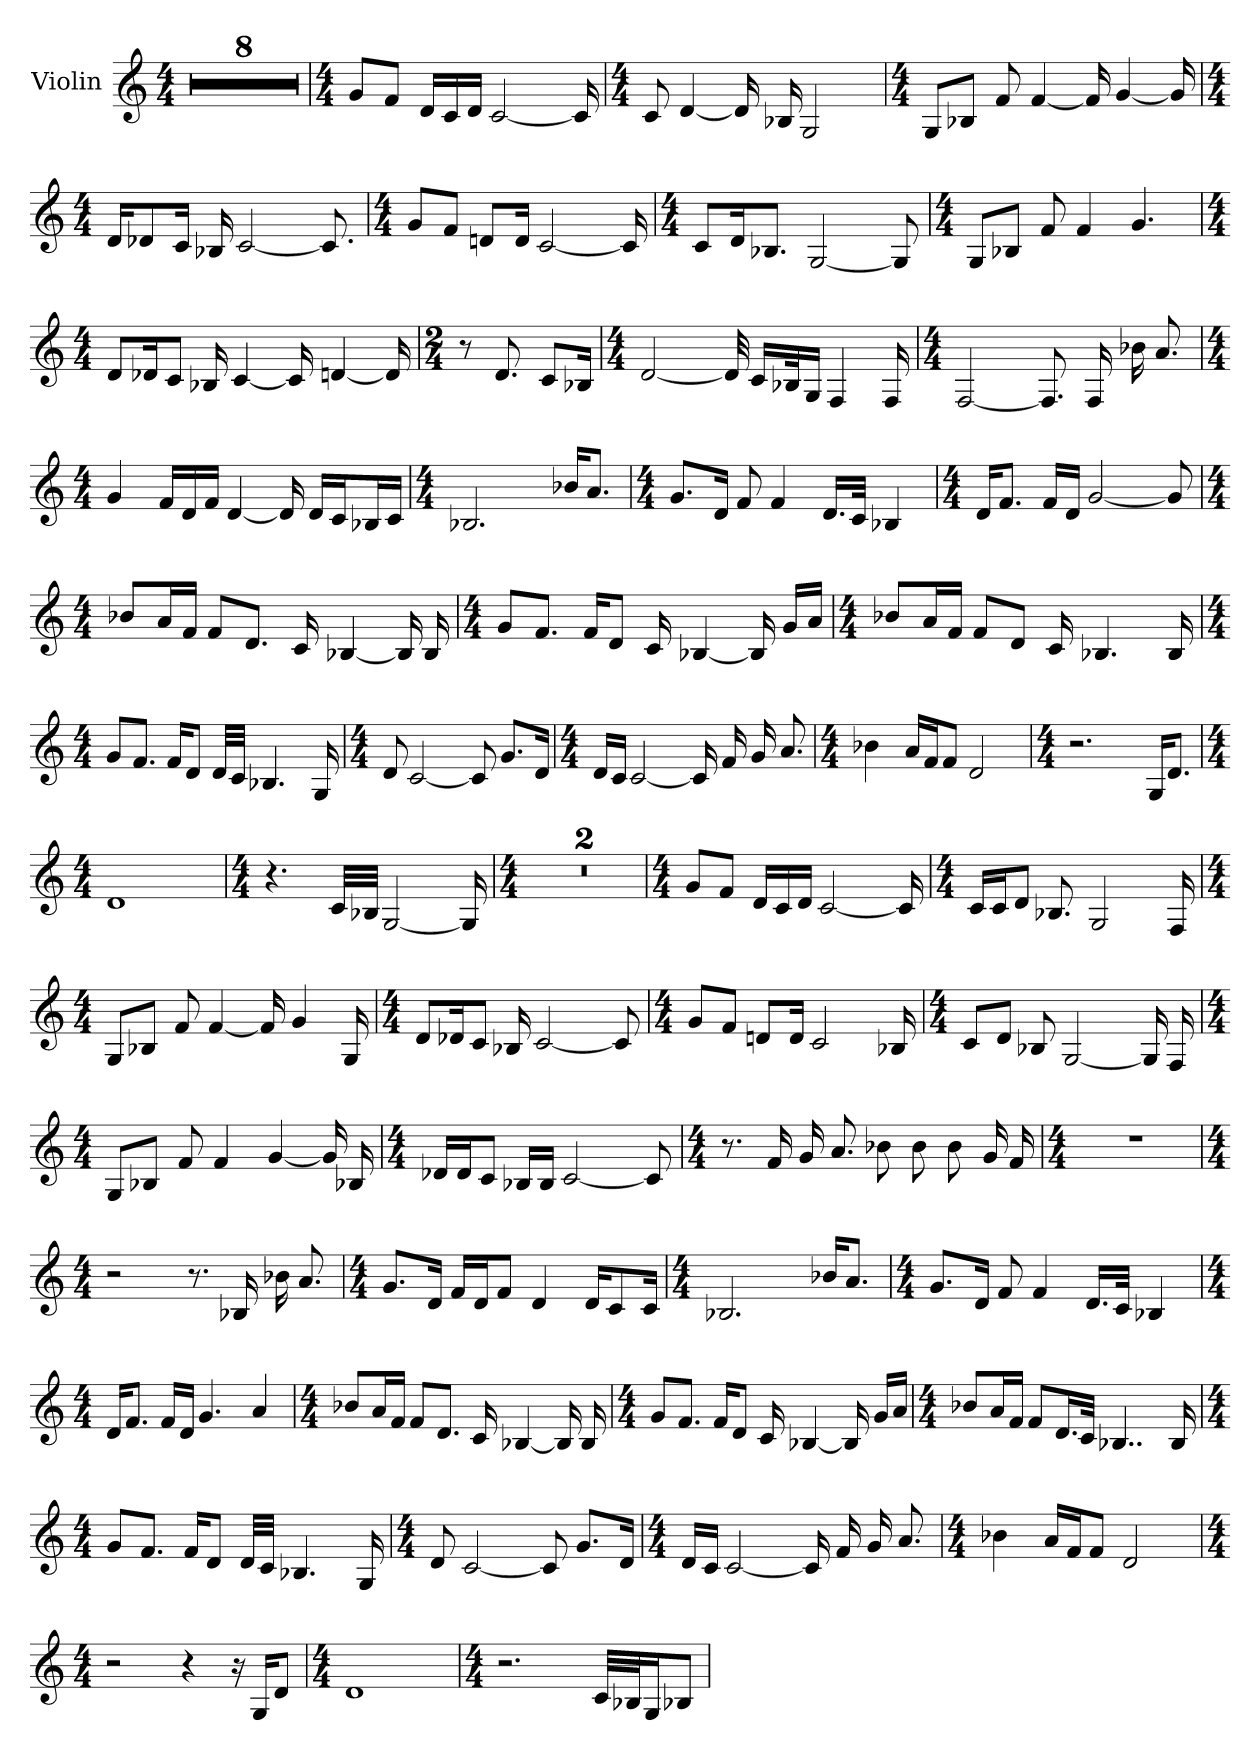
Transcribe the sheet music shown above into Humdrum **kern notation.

**kern
*part1
*staff1
*I"Violin
*I'Vln
*M4/4
=
1r
=
*M4/4
1r
=
*M4/4
1r
=
*M4/4
1r
=
*M4/4
1r
=
*M4/4
1r
=
*M4/4
1r
=
*M4/4
1r
=
*M4/4
8gL
8fJ
16dLL
16c
16dJJ
[2c
16c]
=
*M4/4
8c
[4d
16d]
16B-X
2G
=
*M4/4
8GL
8B-XJ
8f
[4f
16f]
[4g
16g]
=
*M4/4
16dKL
8d-X
16cJk
16B-X
[2c
8.c]
=
*M4/4
8gL
8fJ
8dnL
16dJk
[2c
16c]
=
*M4/4
8cL
16dK
8.B-XJ
[2G
8G]
=
*M4/4
8GL
8B-XJ
8f
4f
4.g
=
*M4/4
8dL
16d-XK
8cJ
16B-X
[4c
16c]
[4dn
16d]
=
*M2/4
8r
8.d
8cL
16B-XJk
=
*M4/4
[2d
32d]
16cLL
32B-Xk
16GJJ
4F
16F
=
*M4/4
[2F
8.F]
16F
16b-XLL
8.aJ
=
*M4/4
4g
16fLL
16d
16fJJ
[4d
16d]
16dLL
16cJ
16B-XL
16cJJ
=
*M4/4
2.B-X
16b-XKL
8.aJ
=
*M4/4
8.gL
16dJk
8f
4f
16.dLL
32cJJk
4B-X
=
*M4/4
16dKL
8.fJ
16fLL
16dJJ
[2g
8g]
=
*M4/4
8b-XL
16aL
16fJJ
8fL
8.dJ
16c
[4B-X
16B-]
16B-
=
*M4/4
8gL
8.fJ
16fKL
8dJ
16c
[4B-X
16B-]
16gLL
16aJJ
=
*M4/4
8b-XL
16aL
16fJJ
8fL
8dJ
16c
4.B-X
16B-
=
*M4/4
8gL
8.fJ
16fKL
8dJ
32dLLL
32cJJJ
4.B-X
16G
=
*M4/4
8d
[2c
8c]
8.gL
16dJk
=
*M4/4
16dLL
16cJJ
[2c
16c]
16f
16gLL
8.aJ
=
*M4/4
4b-X
16aLL
16fJ
8fJ
2d
=
*M4/4
2.r
16GKL
8.dJ
=
*M4/4
1d
=
*M4/4
4.r
32cLLL
32B-XJJJ
[2G
16G]
=
*M4/4
1r
=
*M4/4
1r
=
*M4/4
8gL
8fJ
16dLL
16c
16dJJ
[2c
16c]
=
*M4/4
16cLL
16cJ
8dJ
8.B-X
2G
16F
=
*M4/4
8GL
8B-XJ
8f
[4f
16f]
4g
16G
=
*M4/4
8dL
16d-XK
8cJ
16B-X
[2c
8c]
=
*M4/4
8gL
8fJ
8dnL
16dJk
2c
16B-X
=
*M4/4
8cL
8dJ
8B-X
[2G
16G]
16F
=
*M4/4
8GL
8B-XJ
8f
4f
[4g
16g]
16B-X
=
*M4/4
16d-XLL
16d-J
8cJ
16B-XLL
16B-JJ
[2c
8c]
=
*M4/4
8.r
16f
16gLL
8.aJ
8b-XL
8b-J
8b-L
16gL
16fJJ
=
*M4/4
1r
=
*M4/4
2r
8.r
16B-X
16b-XLL
8.aJ
=
*M4/4
8.gL
16dJk
16fLL
16dJ
8fJ
4d
16dKL
8c
16cJk
=
*M4/4
2.B-X
16b-XKL
8.aJ
=
*M4/4
8.gL
16dJk
8f
4f
16.dLL
32cJJk
4B-X
=
*M4/4
16dKL
8.fJ
16fLL
16dJJ
4.g
4a
=
*M4/4
8b-XL
16aL
16fJJ
8fL
8.dJ
16c
[4B-X
16B-]
16B-
=
*M4/4
8gL
8.fJ
16fKL
8dJ
16c
[4B-X
16B-]
16gLL
16aJJ
=
*M4/4
8b-XL
16aL
16fJJ
8fL
16.dL
32cJJk
4..B-X
16B-
=
*M4/4
8gL
8.fJ
16fKL
8dJ
32dLLL
32cJJJ
4.B-X
16G
=
*M4/4
8d
[2c
8c]
8.gL
16dJk
=
*M4/4
16dLL
16cJJ
[2c
16c]
16f
16gLL
8.aJ
=
*M4/4
4b-X
16aLL
16fJ
8fJ
2d
=
*M4/4
2r
4r
16r
16GKL
8dJ
=
*M4/4
1d
=
*M4/4
2.r
32cLLL
32B-XJ
16GJ
8B-XJ
=
*-
